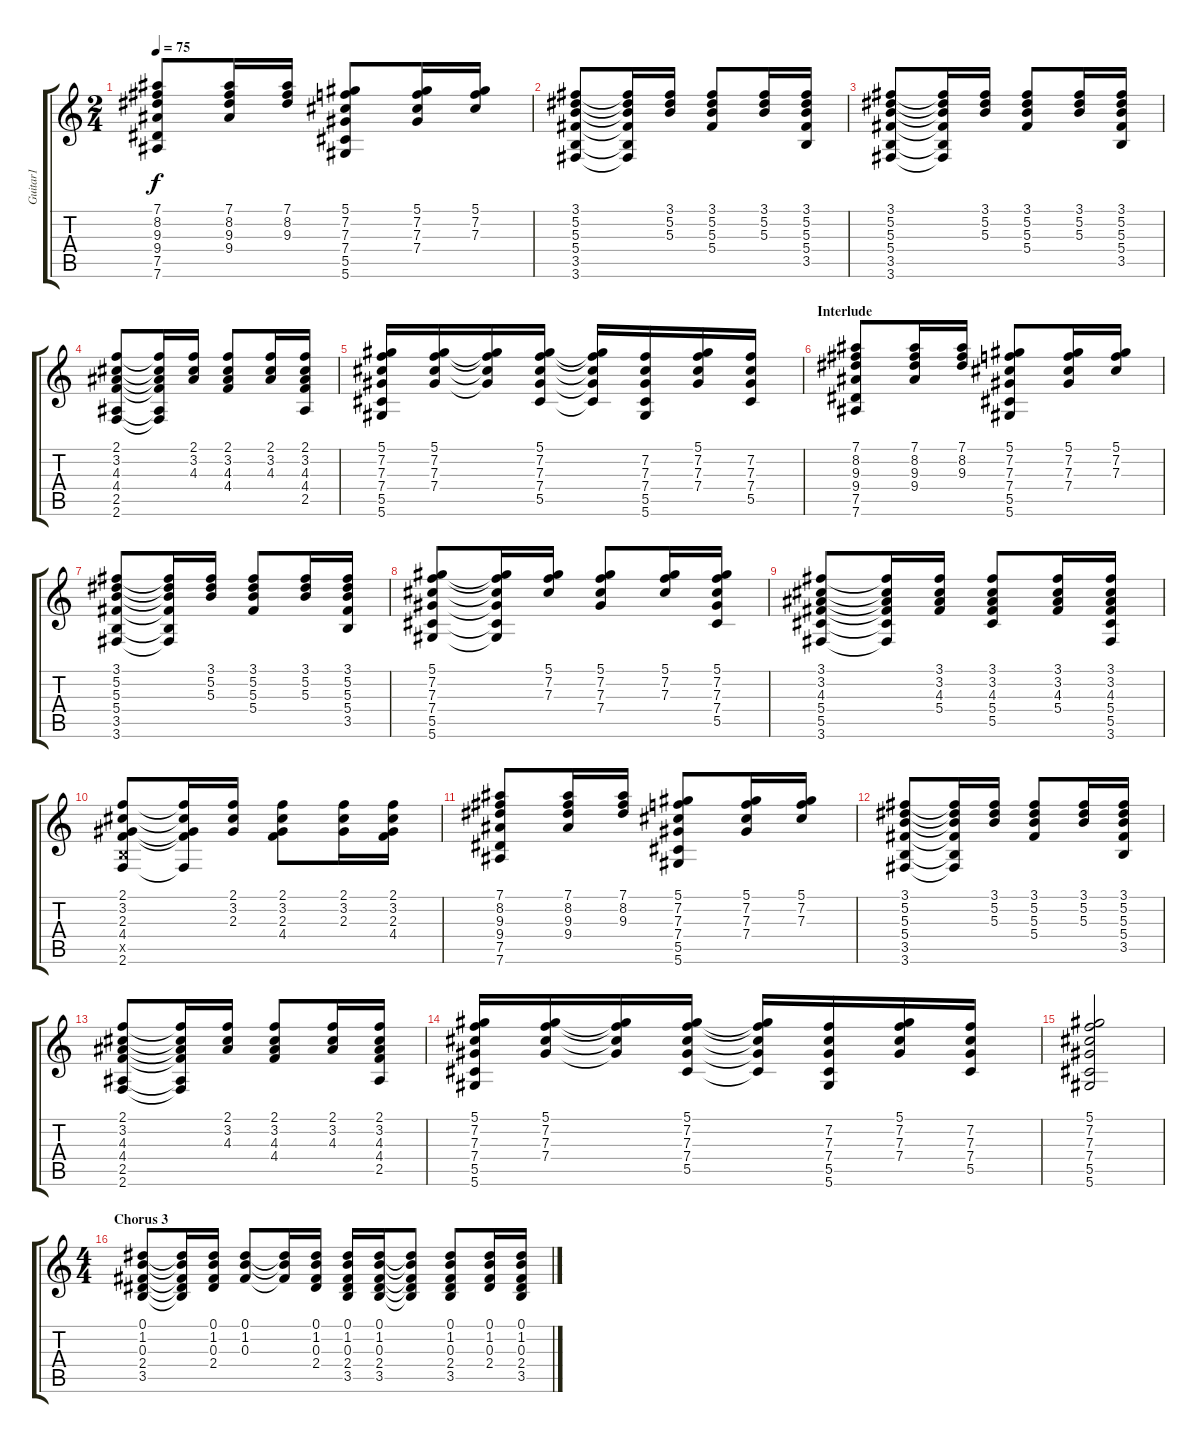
\track ("Guitar1" "Guitar1") {instrument acousticguitarsteel}
\staff {score tabs}
\tuning (Eb4 Bb3 Gb3 Db3 Ab2 Eb2) {hide}
\ts (2 4)
\tempo 75
\clef g2
\ks c
(7.1 8.2 9.3 9.4 7.5 7.6).8{dy f} (7.1 8.2 9.3 9.4).16 (7.1 8.2 9.3).16 (5.1 7.2 7.3 7.4 5.5 5.6).8 (5.1 7.2 7.3 7.4).16 (5.1 7.2 7.3).16 |
(3.1 5.2 5.3 5.4 3.5 3.6).8 (3.1{t} 5.2{t} 5.3{t} 5.4{t} 3.5{t} 3.6{t}).16 (3.1 5.2 5.3).16 (3.1 5.2 5.3 5.4).8 (3.1 5.2 5.3).16 (3.1 5.2 5.3 5.4 3.5).16 |
(3.1 5.2 5.3 5.4 3.5 3.6).8 (3.1{t} 5.2{t} 5.3{t} 5.4{t} 3.5{t} 3.6{t}).16 (3.1 5.2 5.3).16 (3.1 5.2 5.3 5.4).8 (3.1 5.2 5.3).16 (3.1 5.2 5.3 5.4 3.5).16 |
(2.1 3.2 4.3 4.4 2.5 2.6).8 (2.1{t} 3.2{t} 4.3{t} 4.4{t} 2.5{t} 2.6{t}).16 (2.1 3.2 4.3).16 (2.1 3.2 4.3 4.4).8 (2.1 3.2 4.3).16 (2.1 3.2 4.3 4.4 2.5).16 |
(5.1 7.2 7.3 7.4 5.5 5.6).16 (5.1 7.2 7.3 7.4).16 (5.1{t} 7.2{t} 7.3{t} 7.4{t}).16 (5.1 7.2 7.3 7.4 5.5).16 (5.1{t} 7.2{t} 7.3{t} 7.4{t} 5.5{t}).16 (7.2 7.3 7.4 5.5 5.6).16 (5.1 7.2 7.3 7.4).16 (7.2 7.3 7.4 5.5).16 |
\section ("" "Interlude")
(7.1 8.2 9.3 9.4 7.5 7.6).8 (7.1 8.2 9.3 9.4).16 (7.1 8.2 9.3).16 (5.1 7.2 7.3 7.4 5.5 5.6).8 (5.1 7.2 7.3 7.4).16 (5.1 7.2 7.3).16 |
(3.1 5.2 5.3 5.4 3.5 3.6).8 (3.1{t} 5.2{t} 5.3{t} 5.4{t} 3.5{t} 3.6{t}).16 (3.1 5.2 5.3).16 (3.1 5.2 5.3 5.4).8 (3.1 5.2 5.3).16 (3.1 5.2 5.3 5.4 3.5).16 |
(5.1 7.2 7.3 7.4 5.5 5.6).8 (5.1{t} 7.2{t} 7.3{t} 7.4{t} 5.5{t} 5.6{t}).16 (5.1 7.2 7.3).16 (5.1 7.2 7.3 7.4).8 (5.1 7.2 7.3).16 (5.1 7.2 7.3 7.4 5.5).16 |
(3.1 3.2 4.3 5.4 5.5 3.6).8 (3.1{t} 3.2{t} 4.3{t} 5.4{t} 5.5{t} 3.6{t}).16 (3.1 3.2 4.3 5.4).16 (3.1 3.2 4.3 5.4 5.5).8 (3.1 3.2 4.3 5.4).16 (3.1 3.2 4.3 5.4 5.5 3.6).16 |
(2.1 3.2 2.3 4.4 3.5{x} 2.6).8 (2.1{t} 3.2{t} 2.3{t} 4.4{t} 2.6{t}).16 (2.1 3.2 2.3).16 (2.1 3.2 2.3 4.4).8 (2.1 3.2 2.3).16 (2.1 3.2 2.3 4.4).16 |
(7.1 8.2 9.3 9.4 7.5 7.6).8 (7.1 8.2 9.3 9.4).16 (7.1 8.2 9.3).16 (5.1 7.2 7.3 7.4 5.5 5.6).8 (5.1 7.2 7.3 7.4).16 (5.1 7.2 7.3).16 |
(3.1 5.2 5.3 5.4 3.5 3.6).8 (3.1{t} 5.2{t} 5.3{t} 5.4{t} 3.5{t} 3.6{t}).16 (3.1 5.2 5.3).16 (3.1 5.2 5.3 5.4).8 (3.1 5.2 5.3).16 (3.1 5.2 5.3 5.4 3.5).16 |
(2.1 3.2 4.3 4.4 2.5 2.6).8 (2.1{t} 3.2{t} 4.3{t} 4.4{t} 2.5{t} 2.6{t}).16 (2.1 3.2 4.3).16 (2.1 3.2 4.3 4.4).8 (2.1 3.2 4.3).16 (2.1 3.2 4.3 4.4 2.5).16 |
(5.1 7.2 7.3 7.4 5.5 5.6).16 (5.1 7.2 7.3 7.4).16 (5.1{t} 7.2{t} 7.3{t} 7.4{t}).16 (5.1 7.2 7.3 7.4 5.5).16 (5.1{t} 7.2{t} 7.3{t} 7.4{t} 5.5{t}).16 (7.2 7.3 7.4 5.5 5.6).16 (5.1 7.2 7.3 7.4).16 (7.2 7.3 7.4 5.5).16 |
(5.1 7.2 7.3 7.4 5.5 5.6).2 |
\ts (4 4)
\section ("" "Chorus 3")
(0.1 1.2 0.3 2.4 3.5).8 (0.1{t} 1.2{t} 0.3{t} 2.4{t} 3.5{t}).16 (0.1 1.2 0.3 2.4).16 (0.1 1.2 0.3).8 (0.1{t} 1.2{t} 0.3{t}).16 (0.1 1.2 0.3 2.4).16 (0.1 1.2 0.3 2.4 3.5).16 (0.1 1.2 0.3 2.4 3.5).16 (0.1{t} 1.2{t} 0.3{t} 2.4{t} 3.5{t}).8 (0.1 1.2 0.3 2.4 3.5).8 (0.1 1.2 0.3 2.4).16 (0.1 1.2 0.3 2.4 3.5).16
